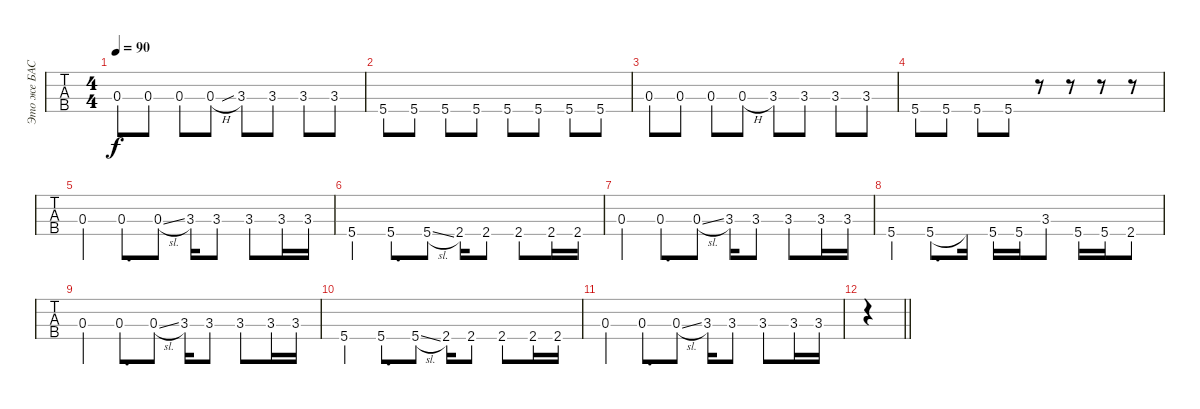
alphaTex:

\track ("Это же БАСУХА" "Это же БАС") {instrument electricbassfinger}
\staff {tabs}
\tuning (F2 C2 G1 C1) {hide}
\ts (4 4)
\tempo 90
\clef f4
\ks c
0.3.8{dy f} 0.3.8 0.3.8 0.3{h}.8 3.3{sib}.8 3.3.8 3.3.8 3.3.8 |
5.4.8 5.4.8 5.4.8 5.4.8 5.4.8 5.4.8 5.4.8 5.4.8 |
0.3.8 0.3.8 0.3.8 0.3{h}.8 3.3.8 3.3.8 3.3.8 3.3.8 |
5.4.8 5.4.8 5.4.8 5.4.8 r.8 r.8 r.8 r.8 |
0.3.4 0.3.8{d} 0.3{sl}.8 3.3.16 3.3.8 3.3.8 3.3.16 3.3.16 |
5.4.4 5.4.8{d} 5.4{sl}.8 2.4.16 2.4.8 2.4.8 2.4.16 2.4.16 |
0.3.4 0.3.8{d} 0.3{sl}.8 3.3.16 3.3.8 3.3.8 3.3.16 3.3.16 |
5.4.4 5.4.8{d} 5.4{t}.16 5.4.16 5.4.16 3.3.8 5.4.16 5.4.16 2.4.8 |
0.3.4 0.3.8{d} 0.3{sl}.8 3.3.16 3.3.8 3.3.8 3.3.16 3.3.16 |
5.4.4 5.4.8{d} 5.4{sl}.8 2.4.16 2.4.8 2.4.8 2.4.16 2.4.16 |
0.3.4 0.3.8{d} 0.3{sl}.8 3.3.16 3.3.8 3.3.8 3.3.16 3.3.16 |
\barLineRight lightlight
